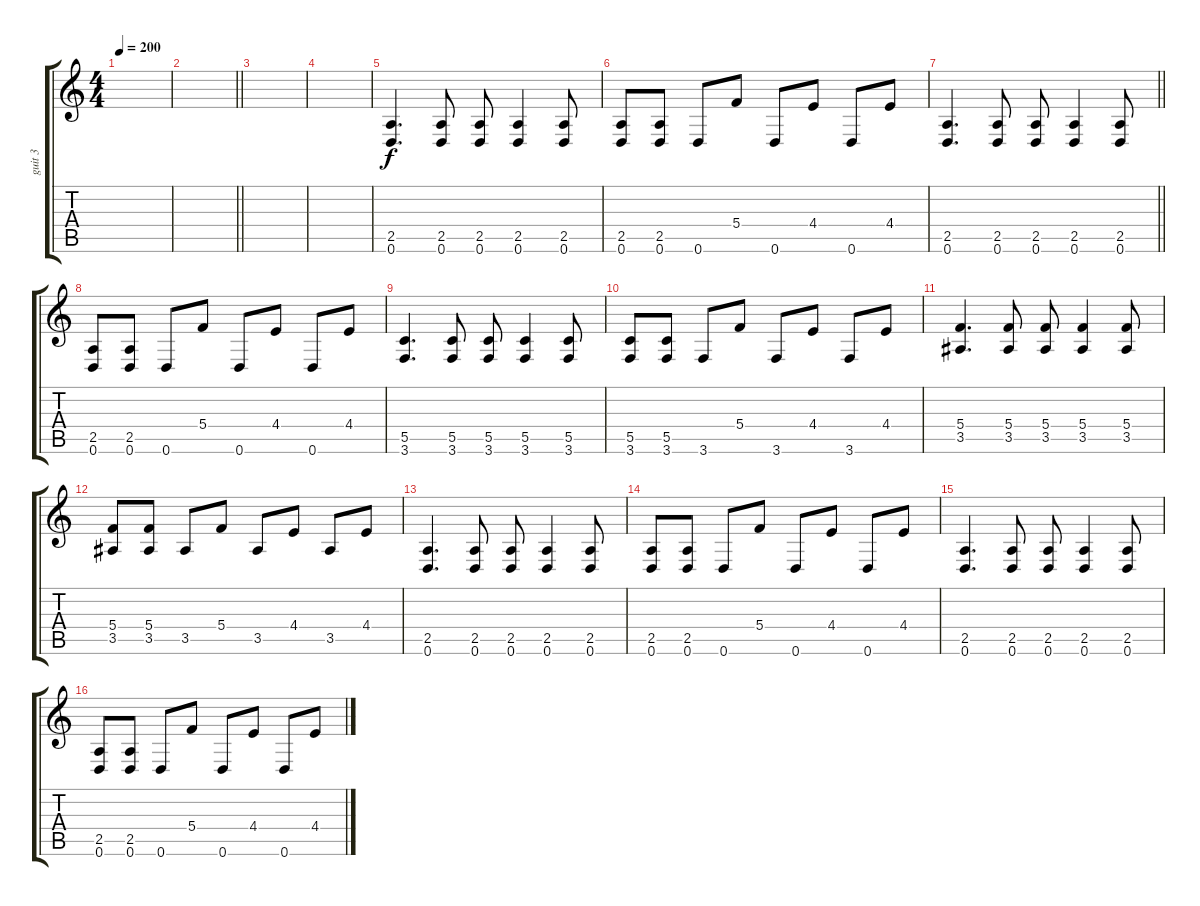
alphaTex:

\track ("guit 3" "guit 3") {instrument distortionguitar}
\staff {score tabs}
\tuning (D4 A3 F3 C3 G2 D2) {hide}
\ts (4 4)
\tempo 200
\clef g2
\ks c
|
\barLineRight lightlight
|
|
|
(2.5 0.6).4{d} (2.5 0.6).8 (2.5 0.6).8 (2.5 0.6).4 (2.5 0.6).8 |
(2.5 0.6).8 (2.5 0.6).8 0.6.8 5.4.8 0.6.8 4.4.8 0.6.8 4.4.8 |
\barLineRight lightlight
(2.5 0.6).4{d} (2.5 0.6).8 (2.5 0.6).8 (2.5 0.6).4 (2.5 0.6).8 |
(2.5 0.6).8 (2.5 0.6).8 0.6.8 5.4.8 0.6.8 4.4.8 0.6.8 4.4.8 |
(5.5 3.6).4{d} (5.5 3.6).8 (5.5 3.6).8 (5.5 3.6).4 (5.5 3.6).8 |
(5.5 3.6).8 (5.5 3.6).8 3.6.8 5.4.8 3.6.8 4.4.8 3.6.8 4.4.8 |
(5.4 3.5).4{d} (5.4 3.5).8 (5.4 3.5).8 (5.4 3.5).4 (5.4 3.5).8 |
(5.4 3.5).8 (5.4 3.5).8 3.5.8 5.4.8 3.5.8 4.4.8 3.5.8 4.4.8 |
(2.5 0.6).4{d} (2.5 0.6).8 (2.5 0.6).8 (2.5 0.6).4 (2.5 0.6).8 |
(2.5 0.6).8 (2.5 0.6).8 0.6.8 5.4.8 0.6.8 4.4.8 0.6.8 4.4.8 |
(2.5 0.6).4{d} (2.5 0.6).8 (2.5 0.6).8 (2.5 0.6).4 (2.5 0.6).8 |
(2.5 0.6).8 (2.5 0.6).8 0.6.8 5.4.8 0.6.8 4.4.8 0.6.8 4.4.8
